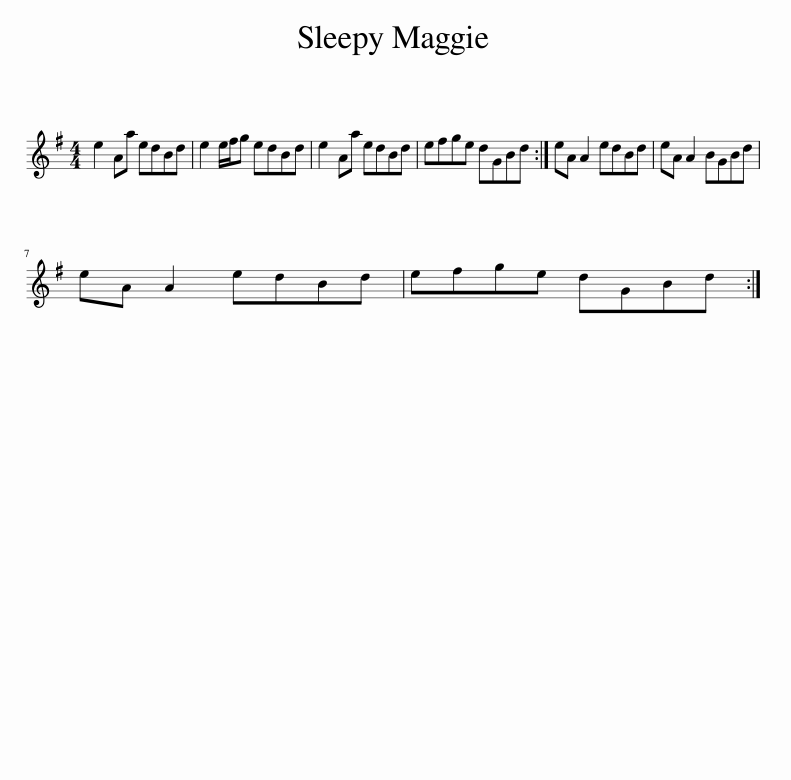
X:1
L:1/8
M:4/4
I:linebreak $
K:G
V:1 treble
V:1
 e2 Aa edBd | e2 e/f/g edBd | e2 Aa edBd | efge dGBd :| eA A2 edBd | %5
 eA A2 BGBd |$ eA A2 edBd | efge dGBd :| %8
